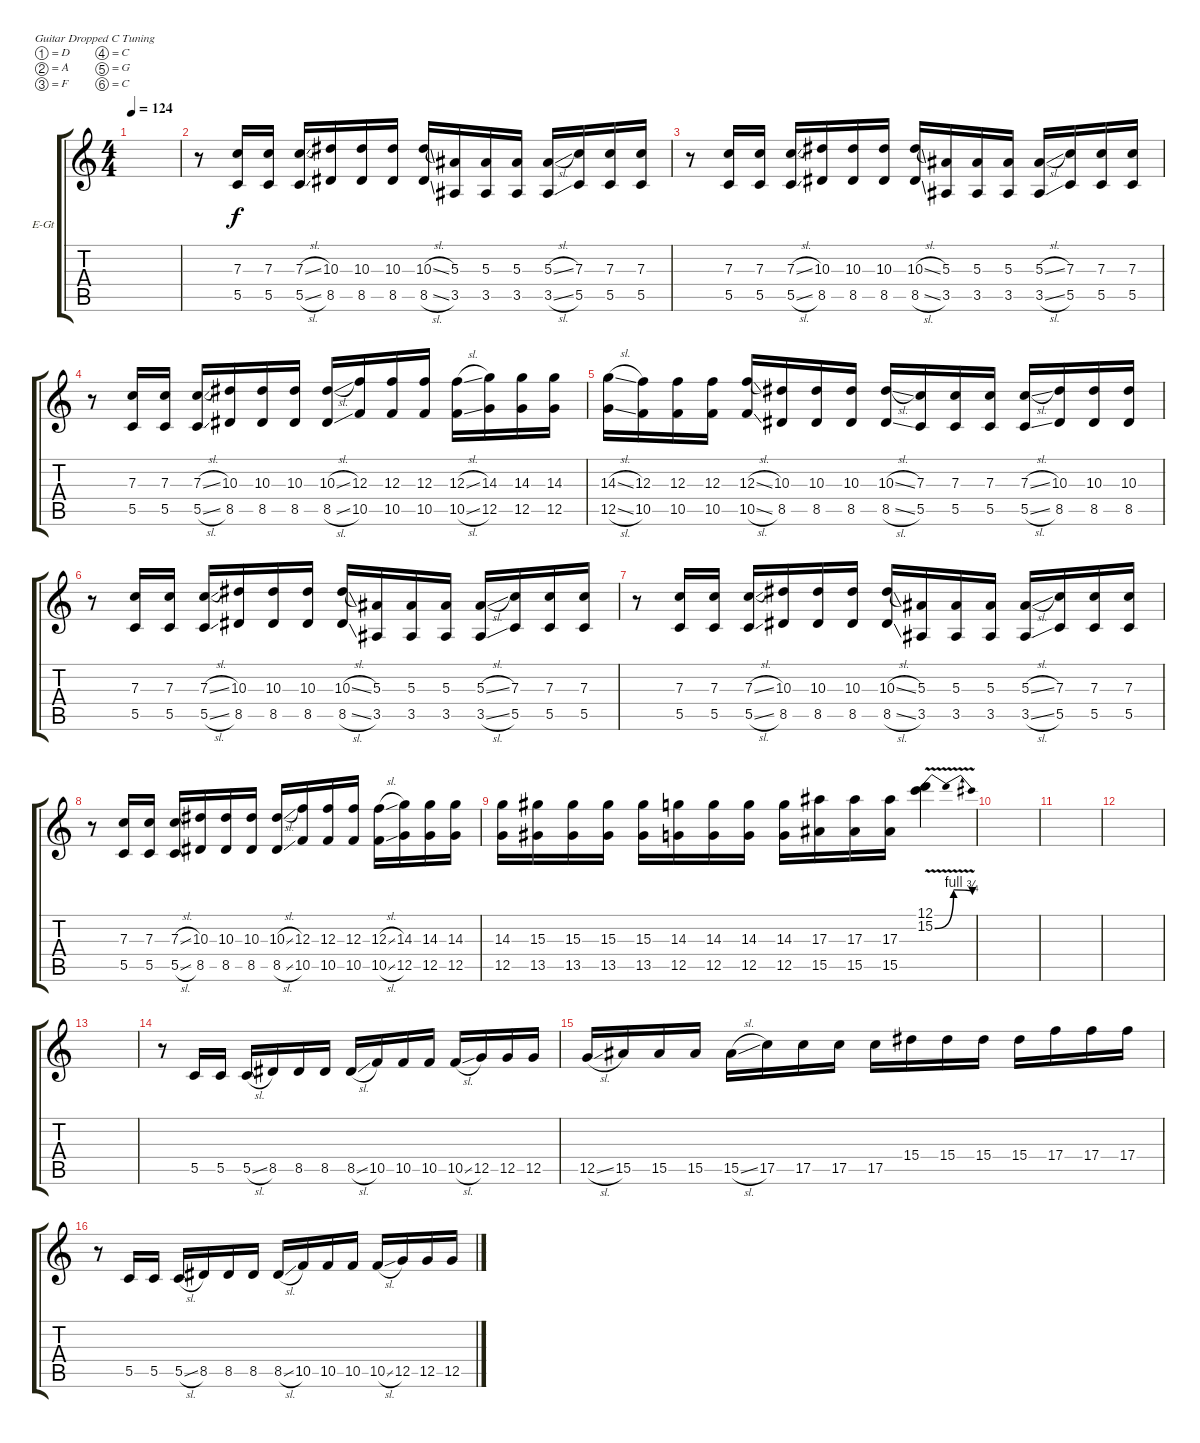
\defaultSystemsLayout 4
\bracketExtendMode groupsimilarinstruments
\firstSystemTrackNameOrientation horizontal
\otherSystemsTrackNameOrientation horizontal
\track ("Guitar Lead" "E-Gt") {instrument overdrivenguitar}
\staff {score tabs}
\tuning (D4 A3 F3 C3 G2 C2)
\ts (4 4)
\tempo 124
\clef g2
\ks c
|
r.8 (5.5 7.3).16 (5.5 7.3).16 (5.5{sl} 7.3{sl}).16 (8.5 10.3).16 (8.5 10.3).16 (8.5 10.3).16 (8.5{sl} 10.3{sl}).16 (3.5 5.3).16 (3.5 5.3).16 (3.5 5.3).16 (3.5{sl} 5.3{sl}).16 (5.5 7.3).16 (5.5 7.3).16 (5.5 7.3).16 |
r.8 (5.5 7.3).16 (5.5 7.3).16 (5.5{sl} 7.3{sl}).16 (8.5 10.3).16 (8.5 10.3).16 (8.5 10.3).16 (8.5{sl} 10.3{sl}).16 (3.5 5.3).16 (3.5 5.3).16 (3.5 5.3).16 (3.5{sl} 5.3{sl}).16 (5.5 7.3).16 (5.5 7.3).16 (5.5 7.3).16 |
r.8 (5.5 7.3).16 (5.5 7.3).16 (5.5{sl} 7.3{sl}).16 (8.5 10.3).16 (8.5 10.3).16 (8.5 10.3).16 (8.5{sl} 10.3{sl}).16 (10.5 12.3).16 (10.5 12.3).16 (10.5 12.3).16 (10.5{sl} 12.3{sl}).16 (12.5 14.3).16 (12.5 14.3).16 (12.5 14.3).16 |
(12.5{sl} 14.3{sl}).16 (10.5 12.3).16 (10.5 12.3).16 (10.5 12.3).16 (10.5{sl} 12.3{sl}).16 (8.5 10.3).16 (8.5 10.3).16 (8.5 10.3).16 (8.5{sl} 10.3{sl}).16 (5.5 7.3).16 (5.5 7.3).16 (5.5 7.3).16 (5.5{sl} 7.3{sl}).16 (8.5 10.3).16 (8.5 10.3).16 (8.5 10.3).16 |
r.8 (5.5 7.3).16 (5.5 7.3).16 (5.5{sl} 7.3{sl}).16 (8.5 10.3).16 (8.5 10.3).16 (8.5 10.3).16 (8.5{sl} 10.3{sl}).16 (3.5 5.3).16 (3.5 5.3).16 (3.5 5.3).16 (3.5{sl} 5.3{sl}).16 (5.5 7.3).16 (5.5 7.3).16 (5.5 7.3).16 |
r.8 (5.5 7.3).16 (5.5 7.3).16 (5.5{sl} 7.3{sl}).16 (8.5 10.3).16 (8.5 10.3).16 (8.5 10.3).16 (8.5{sl} 10.3{sl}).16 (3.5 5.3).16 (3.5 5.3).16 (3.5 5.3).16 (3.5{sl} 5.3{sl}).16 (5.5 7.3).16 (5.5 7.3).16 (5.5 7.3).16 |
r.8 (5.5 7.3).16 (5.5 7.3).16 (5.5{sl} 7.3{sl}).16 (8.5 10.3).16 (8.5 10.3).16 (8.5 10.3).16 (8.5{sl} 10.3{sl}).16 (10.5 12.3).16 (10.5 12.3).16 (10.5 12.3).16 (10.5{sl} 12.3{sl}).16 (12.5 14.3).16 (12.5 14.3).16 (12.5 14.3).16 |
(12.5 14.3).16 (13.5 15.3).16 (13.5 15.3).16 (15.3 13.5).16 (13.5 15.3).16 (12.5 14.3).16 (14.3 12.5).16 (12.5 14.3).16 (14.3 12.5).16 (15.5 17.3).16 (17.3 15.5).16 (15.5 17.3).16 (15.2{be (bendrelease 0.6 0 30.599999999999998 4 53.4 4 59.4 3) v} 12.1).4 |
|
|
|
|
r.8 5.5.16 5.5.16 5.5{sl}.16 8.5.16 8.5.16 8.5.16 8.5{sl}.16 10.5.16 10.5.16 10.5.16 10.5{sl}.16 12.5.16 12.5.16 12.5.16 |
12.5{sl}.16 15.5.16 15.5.16 15.5.16 15.5{sl}.16 17.5.16 17.5.16 17.5.16 17.5.16 15.4.16 15.4.16 15.4.16 15.4.16 17.4.16 17.4.16 17.4.16 |
r.8 5.5.16 5.5.16 5.5{sl}.16 8.5.16 8.5.16 8.5.16 8.5{sl}.16 10.5.16 10.5.16 10.5.16 10.5{sl}.16 12.5.16 12.5.16 12.5.16
